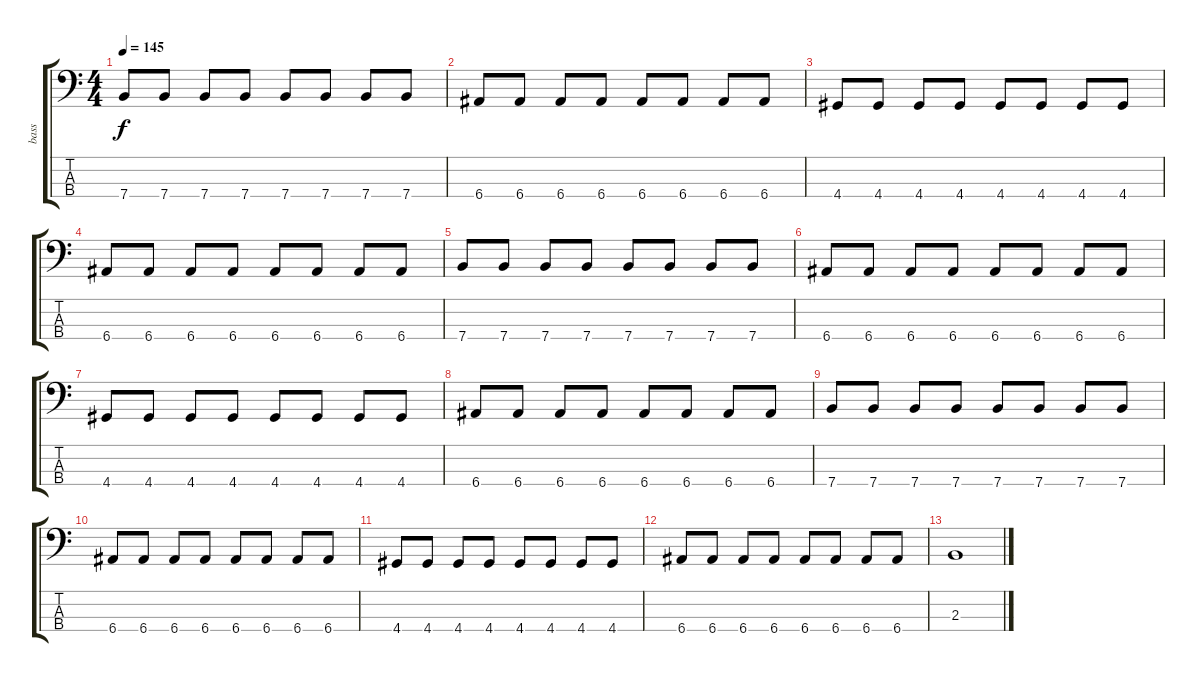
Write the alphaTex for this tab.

\track ("bass" "bass") {instrument electricbasspick}
\staff {score tabs}
\tuning (G2 D2 A1 E1) {hide}
\ts (4 4)
\tempo 145
\clef f4
\ks c
7.4.8{dy f} 7.4.8 7.4.8 7.4.8 7.4.8 7.4.8 7.4.8 7.4.8 |
6.4.8 6.4.8 6.4.8 6.4.8 6.4.8 6.4.8 6.4.8 6.4.8 |
4.4.8 4.4.8 4.4.8 4.4.8 4.4.8 4.4.8 4.4.8 4.4.8 |
6.4.8 6.4.8 6.4.8 6.4.8 6.4.8 6.4.8 6.4.8 6.4.8 |
7.4.8 7.4.8 7.4.8 7.4.8 7.4.8 7.4.8 7.4.8 7.4.8 |
6.4.8 6.4.8 6.4.8 6.4.8 6.4.8 6.4.8 6.4.8 6.4.8 |
4.4.8 4.4.8 4.4.8 4.4.8 4.4.8 4.4.8 4.4.8 4.4.8 |
6.4.8 6.4.8 6.4.8 6.4.8 6.4.8 6.4.8 6.4.8 6.4.8 |
7.4.8 7.4.8 7.4.8 7.4.8 7.4.8 7.4.8 7.4.8 7.4.8 |
6.4.8 6.4.8 6.4.8 6.4.8 6.4.8 6.4.8 6.4.8 6.4.8 |
4.4.8 4.4.8 4.4.8 4.4.8 4.4.8 4.4.8 4.4.8 4.4.8 |
6.4.8 6.4.8 6.4.8 6.4.8 6.4.8 6.4.8 6.4.8 6.4.8 |
2.3.1
